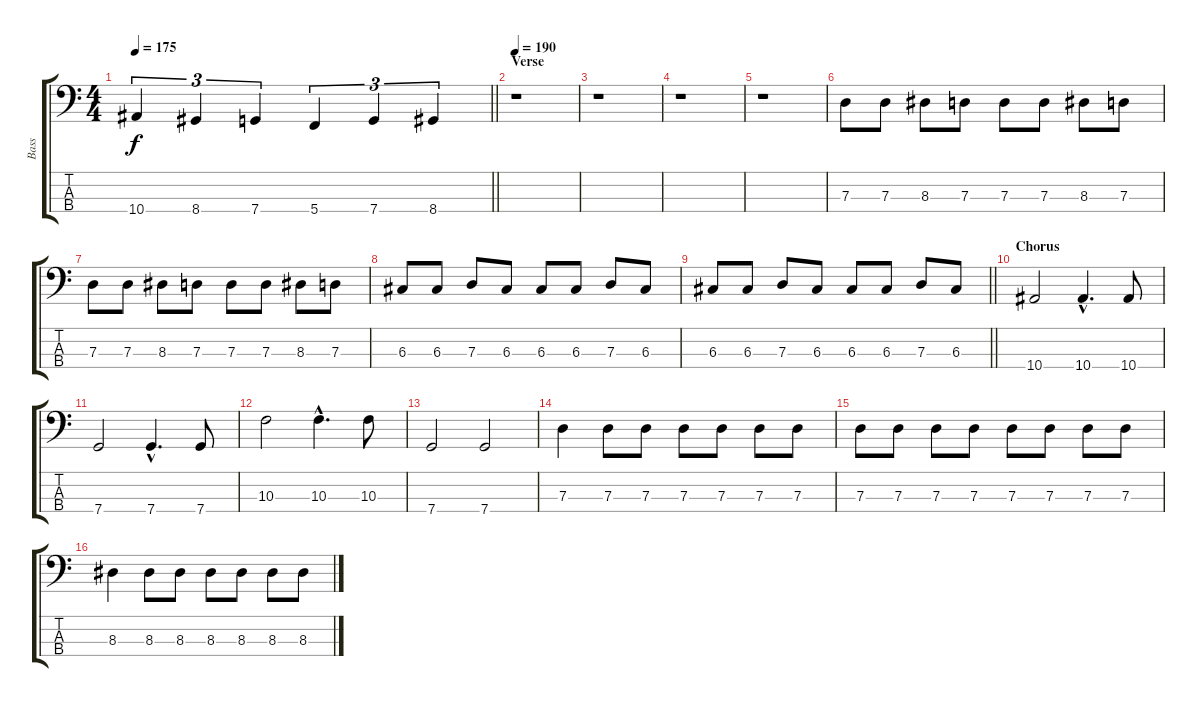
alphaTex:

\track ("Bass" "Bass") {instrument electricbassfinger}
\staff {score tabs}
\tuning (F2 C2 G1 C1) {hide}
\ts (4 4)
\tempo 175
\clef f4
\barLineRight lightlight
\ks c
10.4.4{tu (3 2) dy f} 8.4.4{tu (3 2)} 7.4.4{tu (3 2)} 5.4.4{tu (3 2)} 7.4.4{tu (3 2)} 8.4.4{tu (3 2)} |
\section ("" "Verse")
\tempo 190
r.1 |
r.1 |
r.1 |
r.1 |
7.3.8 7.3.8 8.3.8 7.3.8 7.3.8 7.3.8 8.3.8 7.3.8 |
7.3.8 7.3.8 8.3.8 7.3.8 7.3.8 7.3.8 8.3.8 7.3.8 |
6.3.8 6.3.8 7.3.8 6.3.8 6.3.8 6.3.8 7.3.8 6.3.8 |
\barLineRight lightlight
6.3.8 6.3.8 7.3.8 6.3.8 6.3.8 6.3.8 7.3.8 6.3.8 |
\section ("" "Chorus")
10.4.2 10.4{hac}.4{d} 10.4.8 |
7.4.2 7.4{hac}.4{d} 7.4.8 |
10.3.2 10.3{hac}.4{d} 10.3.8 |
7.4.2 7.4.2 |
7.3.4 7.3.8 7.3.8 7.3.8 7.3.8 7.3.8 7.3.8 |
7.3.8 7.3.8 7.3.8 7.3.8 7.3.8 7.3.8 7.3.8 7.3.8 |
8.3.4 8.3.8 8.3.8 8.3.8 8.3.8 8.3.8 8.3.8
